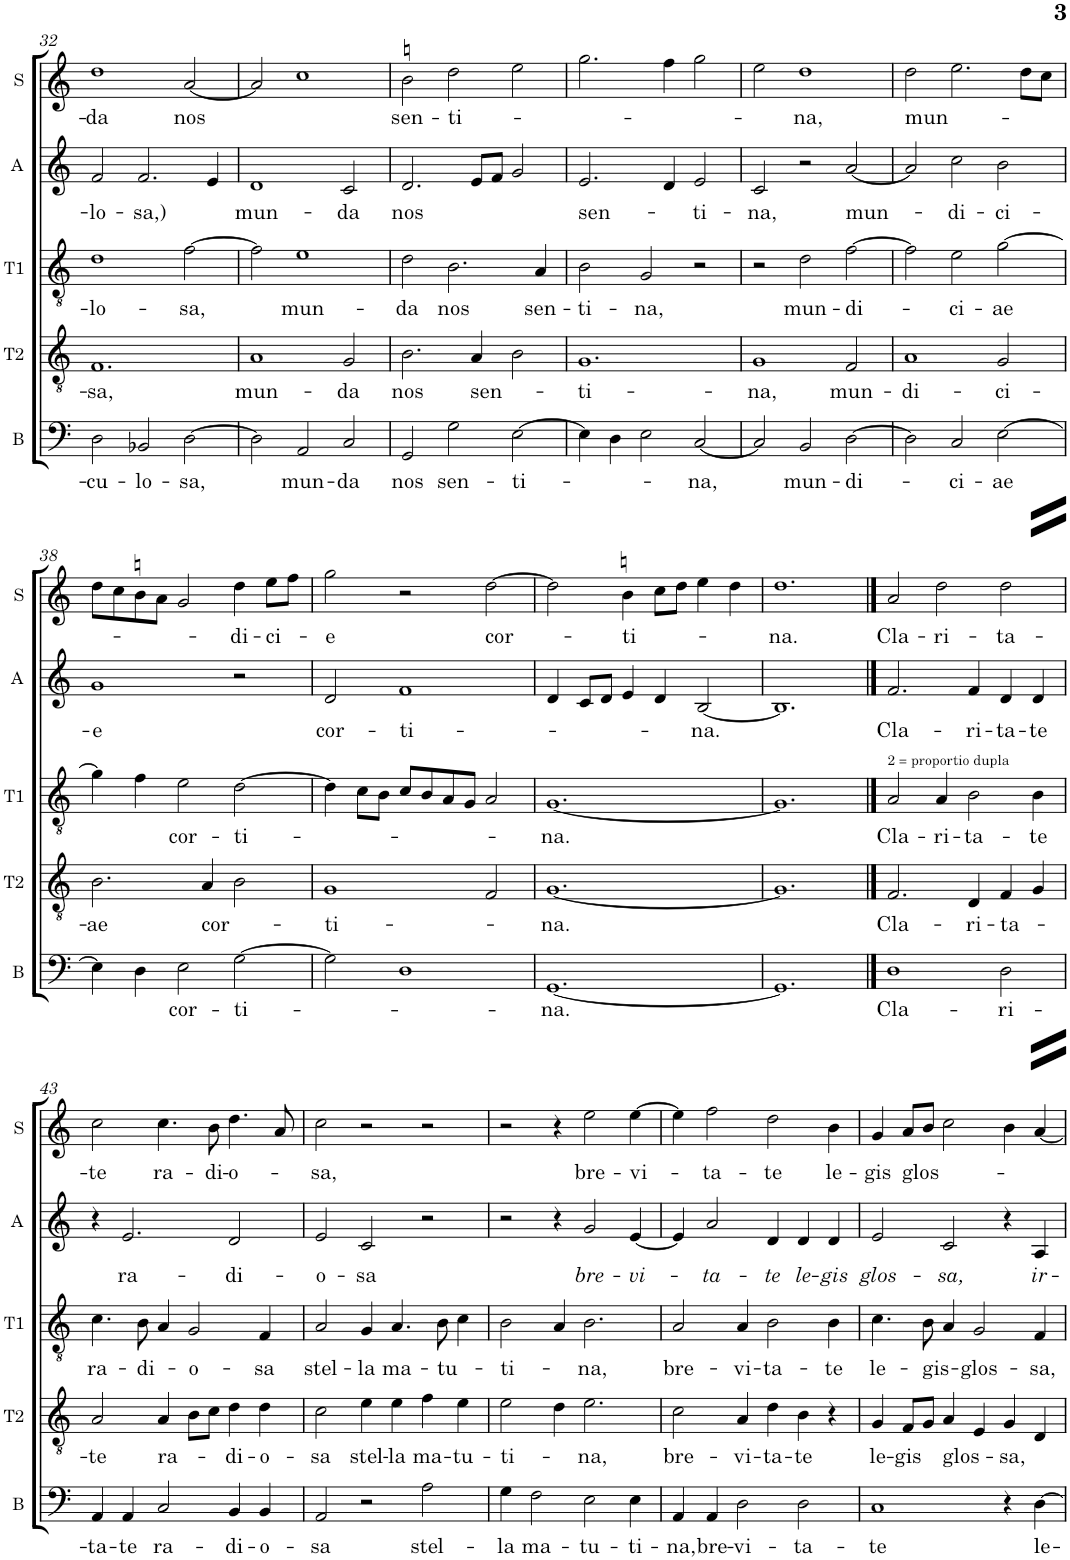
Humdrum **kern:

**kern	**text	**kern	**text	**kern	**text	**kern	**text	**kern	**text
*part5	*part5	*part4	*part4	*part3	*part3	*part2	*part2	*part1	*part1
*staff5	*staff5	*staff4	*staff4	*staff3	*staff3	*staff2	*staff2	*staff1	*staff1
*I"B	*	*I"T2	*	*I"T1	*	*I"A	*	*I"S	*
*I'B	*	*I'T2	*	*I'T1	*	*I'A	*	*I'S	*
!!LO:PB:g=z
*clefF4	*	*clefGv2	*	*clefGv2	*	*clefG2	*	*clefG2	*
*k[]	*	*k[]	*	*k[]	*	*k[]	*	*k[]	*
*M3/2	*	*M3/2	*	*M3/2	*	*M3/2	*	*M3/2	*
=32	=32	=32	=32	=32	=32	=32	=32	=32	=32
!	!LO:LY:b	!	!LO:LY:b	!	!LO:LY:b	!	!LO:LY:b	!	!LO:LY:b
2D\	-cu-	1.F	-sa,	1d	-lo-	2f/	-lo-	1dd	-da
!	!LO:LY:b	!	!	!	!	!	!LO:LY:b	!	!
2BB-X/	-lo-	.	.	.	.	2.f/	-sa,)	.	.
!	!LO:LY:b	!	!	!	!LO:LY:b	!	!	!	!LO:LY:b
[2D\	-sa,	.	.	[2f\	-sa,	.	.	[2a/	nos
.	.	.	.	.	.	4e/	.	.	.
=33	=33	=33	=33	=33	=33	=33	=33	=33	=33
!	!	!	!LO:LY:b	!	!	!	!LO:LY:b	!	!
2D\]	.	1A	mun-	2f\]	.	1d	mun-	2a/]	.
!	!LO:LY:b	!	!	!	!LO:LY:b	!	!	!	!
2AA/	mun-	.	.	1e	mun-	.	.	1cc	.
!	!LO:LY:b	!	!LO:LY:b	!	!	!	!LO:LY:b	!	!
2C/	-da	2G/	-da	.	.	2c/	-da	.	.
=34	=34	=34	=34	=34	=34	=34	=34	=34	=34
!	!LO:LY:b	!	!LO:LY:b	!	!LO:LY:b	!	!LO:LY:b	!	!LO:LY:b
2GG/	nos	2.B\	nos	2d\	-da	2.d/	nos	2bn\	sen-
!	!LO:LY:b	!	!	!	!LO:LY:b	!	!	!	!LO:LY:b
2G\	sen-	.	.	2.B\	nos	.	.	2dd\	-ti-
!	!	!	!LO:LY:b	!	!	!	!	!	!
.	.	4A/	sen-	.	.	8e/L	.	.	.
.	.	.	.	.	.	8f/J	.	.	.
!	!LO:LY:b	!	!	!	!	!	!	!	!
[2E\	-ti-	2B\	.	.	.	2g/	.	2ee\	.
!	!	!	!	!	!LO:LY:b	!	!	!	!
.	.	.	.	4A/	sen-	.	.	.	.
=35	=35	=35	=35	=35	=35	=35	=35	=35	=35
!	!	!	!LO:LY:b	!	!LO:LY:b	!	!LO:LY:b	!	!
4E\]	.	1.G	-ti-	2B\	-ti-	2.e/	sen-	2.gg\	.
4D\	.	.	.	.	.	.	.	.	.
!	!	!	!	!	!LO:LY:b	!	!	!	!
2E\	.	.	.	2G/	-na,	.	.	.	.
.	.	.	.	.	.	4d/	.	4ff\	.
!	!LO:LY:b	!	!	!	!	!	!LO:LY:b	!	!
[2C/	-na,	.	.	2r	.	2e/	-ti-	2gg\	.
=36	=36	=36	=36	=36	=36	=36	=36	=36	=36
!	!	!	!LO:LY:b	!	!	!	!LO:LY:b	!	!
2C/]	.	1G	-na,	2r	.	2c/	-na,	2ee\	.
!	!LO:LY:b	!	!	!	!LO:LY:b	!	!	!	!LO:LY:b
2BB/	mun-	.	.	2d\	mun-	2r	.	1dd	-na,
!	!LO:LY:b	!	!LO:LY:b	!	!LO:LY:b	!	!LO:LY:b	!	!
[2D\	-di-	2F/	mun-	[2f\	-di-	[2a/	mun-	.	.
=37	=37	=37	=37	=37	=37	=37	=37	=37	=37
!	!	!	!LO:LY:b	!	!	!	!	!	!LO:LY:b
2D\]	.	1A	-di-	2f\]	.	2a/]	.	2dd\	mun-
!	!LO:LY:b	!	!	!	!LO:LY:b	!	!LO:LY:b	!	!
2C/	-ci-	.	.	2e\	-ci-	2cc\	-di-	2.ee\	.
!	!LO:LY:b	!	!LO:LY:b	!	!LO:LY:b	!	!LO:LY:b	!	!
[2E\	-ae	2G/	-ci-	[2g\	-ae	2b\	-ci-	.	.
.	.	.	.	.	.	.	.	8dd\L	.
.	.	.	.	.	.	.	.	8cc\J	.
!!LO:LB:g=z
=38	=38	=38	=38	=38	=38	=38	=38	=38	=38
!	!	!	!LO:LY:b	!	!	!	!LO:LY:b	!	!
4E\]	.	2.B\	-ae	4g\]	.	1g	-e	8dd\L	.
.	.	.	.	.	.	.	.	8cc\	.
4D\	.	.	.	4f\	.	.	.	8bn\	.
.	.	.	.	.	.	.	.	8a\J	.
!	!LO:LY:b	!	!	!	!LO:LY:b	!	!	!	!
2E\	cor-	.	.	2e\	cor-	.	.	2g/	.
!	!	!	!LO:LY:b	!	!	!	!	!	!
.	.	4A/	cor-	.	.	.	.	.	.
!	!LO:LY:b	!	!	!	!LO:LY:b	!	!	!	!LO:LY:b
[2G\	-ti-	2B\	.	[2d\	-ti-	2r	.	4dd\	-di-
!	!	!	!	!	!	!	!	!	!LO:LY:b
.	.	.	.	.	.	.	.	8ee\L	-ci-
.	.	.	.	.	.	.	.	8ff\J	.
=39	=39	=39	=39	=39	=39	=39	=39	=39	=39
!	!	!	!LO:LY:b	!	!	!	!LO:LY:b	!	!LO:LY:b
2G\]	.	1G	-ti-	4d\]	.	2d/	cor-	2gg\	-e
.	.	.	.	8c\L	.	.	.	.	.
.	.	.	.	8B\J	.	.	.	.	.
!	!	!	!	!	!	!	!LO:LY:b	!	!
1D	.	.	.	8c/L	.	1f	-ti-	2r	.
.	.	.	.	8B/	.	.	.	.	.
.	.	.	.	8A/	.	.	.	.	.
.	.	.	.	8G/J	.	.	.	.	.
!	!	!	!	!	!	!	!	!	!LO:LY:b
.	.	2F/	.	2A/	.	.	.	[2dd\	cor-
=40	=40	=40	=40	=40	=40	=40	=40	=40	=40
!	!LO:LY:b	!	!LO:LY:b	!	!LO:LY:b	!	!	!	!
[1.GG	-na.	[1.G	-na.	[1.G	-na.	4d/	.	2dd\]	.
.	.	.	.	.	.	8c/L	.	.	.
.	.	.	.	.	.	8d/J	.	.	.
!	!	!	!	!	!	!	!	!	!LO:LY:b
.	.	.	.	.	.	4e/	.	4bn\	-ti-
.	.	.	.	.	.	4d/	.	8cc\L	.
.	.	.	.	.	.	.	.	8dd\J	.
!	!	!	!	!	!	!	!LO:LY:b	!	!
.	.	.	.	.	.	[2B/	-na.	4ee\	.
.	.	.	.	.	.	.	.	4dd\	.
=41	=41	=41	=41	=41	=41	=41	=41	=41	=41
!	!	!	!	!	!	!	!	!	!LO:LY:b
1.GG]	.	1.G]	.	1.G]	.	1.B]	.	1.dd	-na.
==42	==42	==42	==42	==42	==42	==42	==42	==42	==42
!	!	!	!	!LO:TX:a:t=2 = proportio dupla	!	!	!	!	!
!	!LO:LY:b	!	!LO:LY:b	!	!LO:LY:b	!	!LO:LY:b	!	!LO:LY:b
1D	Cla-	2.F/	Cla-	2A/	Cla-	2.f/	Cla-	2a/	Cla-
!	!	!	!	!	!LO:LY:b	!	!	!	!LO:LY:b
.	.	.	.	4A/	-ri-	.	.	2dd\	-ri-
!	!	!	!LO:LY:b	!	!LO:LY:b	!	!LO:LY:b	!	!
.	.	4D/	-ri-	2B\	-ta-	4f/	-ri-	.	.
!	!LO:LY:b	!	!LO:LY:b	!	!	!	!LO:LY:b	!	!LO:LY:b
2D\	-ri-	4F/	-ta-	.	.	4d/	-ta-	2dd\	-ta-
!	!	!	!	!	!LO:LY:b	!	!LO:LY:b	!	!
.	.	4G/	.	4B\	-te	4d/	-te	.	.
!!LO:LB:g=z
=43	=43	=43	=43	=43	=43	=43	=43	=43	=43
!	!LO:LY:b	!	!LO:LY:b	!	!LO:LY:b	!	!	!	!LO:LY:b
4AA/	-ta-	2A/	-te	4.c\	ra-	4r	.	2cc\	-te
!	!LO:LY:b	!	!	!	!	!	!LO:LY:b	!	!
4AA/	-te	.	.	.	.	2.e/	ra-	.	.
!	!	!	!	!	!LO:LY:b	!	!	!	!
.	.	.	.	8B\	di-	.	.	.	.
!	!LO:LY:b	!	!LO:LY:b	!	!	!	!	!	!LO:LY:b
2C/	ra-	4A/	ra-	4A/	.	.	.	4.cc\	ra-
!	!	!	!	!	!LO:LY:b	!	!	!	!
.	.	8B\L	.	2G/	-o-	.	.	.	.
!	!	!	!	!	!	!	!	!	!LO:LY:b
.	.	8c\J	.	.	.	.	.	8b\	-di-
!	!LO:LY:b	!	!LO:LY:b	!	!	!	!LO:LY:b	!	!LO:LY:b
4BB/	-di-	4d\	-di-	.	.	2d/	-di-	4.dd\	-o-
!	!LO:LY:b	!	!LO:LY:b	!	!LO:LY:b	!	!	!	!
4BB/	-o-	4d\	-o-	4F/	-sa	.	.	.	.
.	.	.	.	.	.	.	.	8a/	.
=44	=44	=44	=44	=44	=44	=44	=44	=44	=44
!	!LO:LY:b	!	!LO:LY:b	!	!LO:LY:b	!	!LO:LY:b	!	!LO:LY:b
2AA/	-sa	2c\	-sa	2A/	stel-	2e/	-o-	2cc\	-sa,
!	!	!	!LO:LY:b	!	!LO:LY:b	!	!LO:LY:b	!	!
2r	.	4e\	stel-	4G/	-la	2c/	-sa	2r	.
!	!	!	!LO:LY:b	!	!LO:LY:b	!	!	!	!
.	.	4e\	-la	4.A/	ma-	.	.	.	.
!	!LO:LY:b	!	!LO:LY:b	!	!	!	!	!	!
2A\	stel-	4f\	ma-	.	.	2r	.	2r	.
!	!	!	!	!	!LO:LY:b	!	!	!	!
.	.	.	.	8B\	tu-	.	.	.	.
!	!	!	!LO:LY:b	!	!	!	!	!	!
.	.	4e\	-tu-	4c\	.	.	.	.	.
=45	=45	=45	=45	=45	=45	=45	=45	=45	=45
!	!LO:LY:b	!	!LO:LY:b	!	!LO:LY:b	!	!	!	!
4G\	-la	2e\	-ti-	2B\	-ti-	2r	.	2r	.
!	!LO:LY:b	!	!	!	!	!	!	!	!
2F\	ma-	.	.	.	.	.	.	.	.
.	.	4d\	.	4A/	.	4r	.	4r	.
!	!LO:LY:b	!	!LO:LY:b	!	!LO:LY:b	!	!LO:LY:b	!	!LO:LY:b
2E\	-tu-	2.e\	-na,	2.B\	-na,	2g/	bre-	2ee\	bre-
!	!LO:LY:b	!	!	!	!	!	!LO:LY:b	!	!LO:LY:b
4E\	-ti-	.	.	.	.	[4e/	-vi-	[4ee\	-vi-
=46	=46	=46	=46	=46	=46	=46	=46	=46	=46
!	!LO:LY:b	!	!LO:LY:b	!	!LO:LY:b	!	!	!	!
4AA/	-na,	2c\	bre-	2A/	bre-	4e/]	.	4ee\]	.
!	!LO:LY:b	!	!	!	!	!	!LO:LY:b	!	!LO:LY:b
4AA/	bre-	.	.	.	.	2a/	-ta-	2ff\	-ta-
!	!LO:LY:b	!	!LO:LY:b	!	!LO:LY:b	!	!	!	!
2D\	-vi-	4A/	-vi-	4A/	-vi-	.	.	.	.
!	!	!	!LO:LY:b	!	!LO:LY:b	!	!LO:LY:b	!	!LO:LY:b
.	.	4d\	-ta-	2B\	-ta-	4d/	-te	2dd\	-te
!	!LO:LY:b	!	!LO:LY:b	!	!	!	!LO:LY:b	!	!
2D\	-ta-	4B\	-te	.	.	4d/	le-	.	.
!	!	!	!	!	!LO:LY:b	!	!LO:LY:b	!	!LO:LY:b
.	.	4r	.	4B\	-te	4d/	-gis	4b\	le-
=47	=47	=47	=47	=47	=47	=47	=47	=47	=47
!	!LO:LY:b	!	!LO:LY:b	!	!LO:LY:b	!	!LO:LY:b	!	!LO:LY:b
1C	-te	4G/	le-	4.c\	le-	2e/	glos-	4g/	-gis
!	!	!	!LO:LY:b	!	!	!	!	!	!LO:LY:b
.	.	8F/L	gis	.	.	.	.	8a/L	glos-
!	!	!	!	!	!LO:LY:b	!	!	!	!
.	.	8G/J	.	8B\	gis-	.	.	8b/J	.
!	!	!	!LO:LY:b	!	!	!	!LO:LY:b	!	!
.	.	4A/	glos-	4A/	.	2c/	-sa,	2cc\	.
!	!	!	!	!	!LO:LY:b	!	!	!	!
.	.	4E/	.	2G/	-glos-	.	.	.	.
!	!	!	!LO:LY:b	!	!	!	!	!	!
4r	.	4G/	-sa,	.	.	4r	.	4b\	.
!	!LO:LY:b	!	!	!	!LO:LY:b	!	!LO:LY:b	!	!
[4D\	le-	4D/	.	4F/	sa,	4A/	ir-	[4a/	.
=	=	=	=	=	=	=	=	=	=
*-	*-	*-	*-	*-	*-	*-	*-	*-	*-
